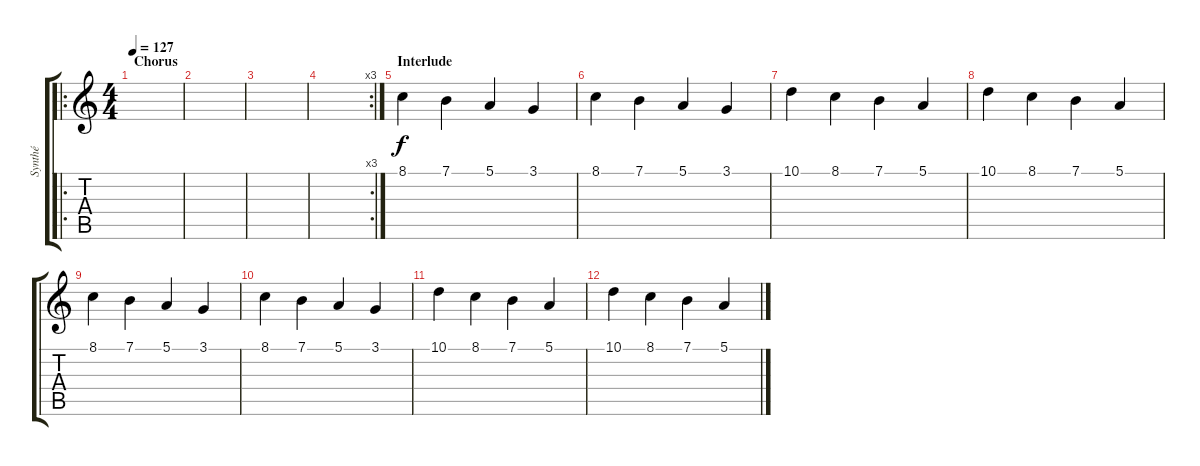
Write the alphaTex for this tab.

\track ("Synthé" "Synthé") {instrument stringensemble1}
\staff {score tabs}
\tuning (E4 B3 G3 D3 A2 E2) {hide}
\ro
\ts (4 4)
\section ("" "Chorus")
\tempo 127
\clef g2
\ks c
|
|
|
\rc 3
|
\section ("" "Interlude")
8.1.4{volume 10} 7.1.4 5.1.4 3.1.4 |
8.1.4 7.1.4 5.1.4 3.1.4 |
10.1.4 8.1.4 7.1.4 5.1.4 |
10.1.4 8.1.4 7.1.4 5.1.4 |
8.1.4{volume 10} 7.1.4 5.1.4 3.1.4 |
8.1.4 7.1.4 5.1.4 3.1.4 |
10.1.4 8.1.4 7.1.4 5.1.4 |
10.1.4 8.1.4 7.1.4 5.1.4
